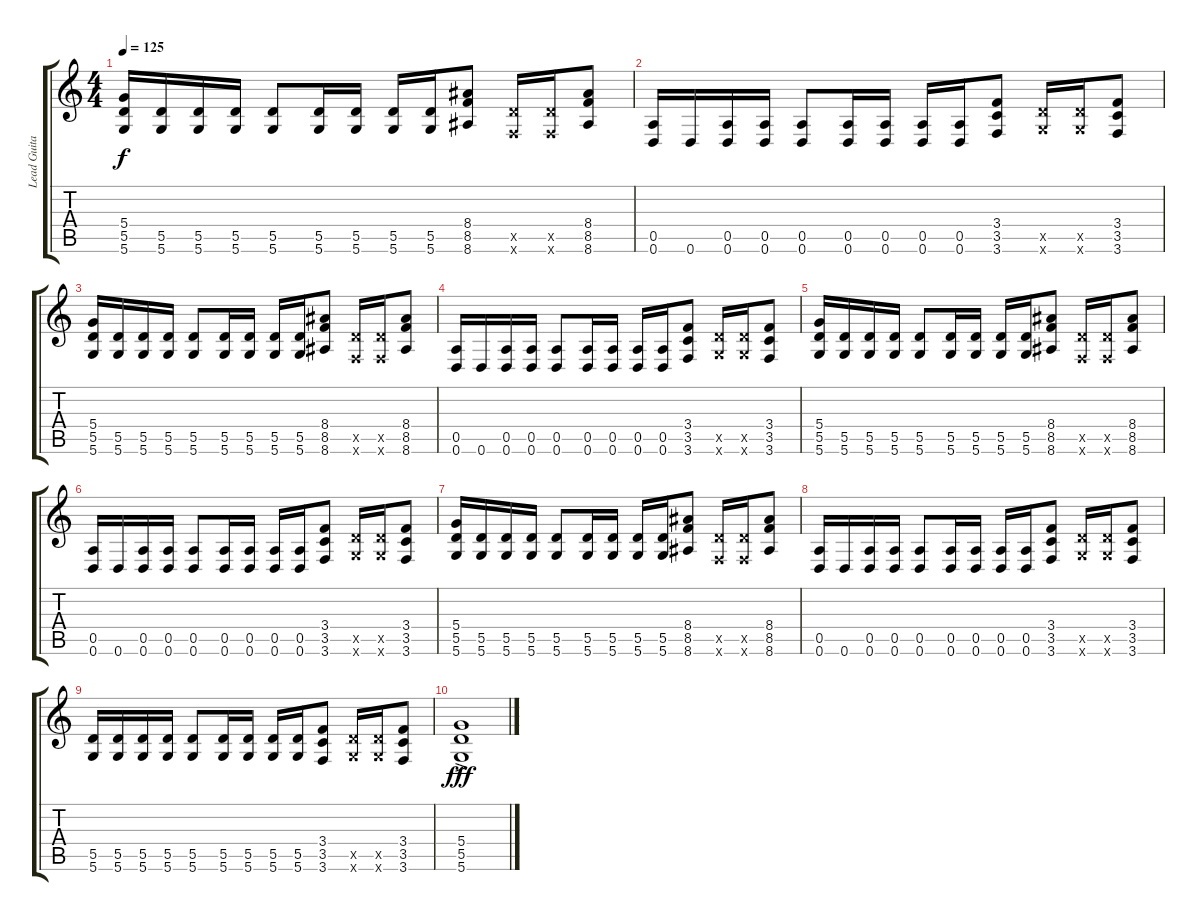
\track ("Lead Guitar (Richard)" "Lead Guita") {instrument distortionguitar}
\staff {score tabs}
\tuning (E4 B3 G3 D3 A2 D2) {hide}
\ts (4 4)
\tempo 125
\clef g2
\ks c
(5.4 5.5 5.6).16{dy f} (5.5 5.6).16 (5.5 5.6).16 (5.5 5.6).16 (5.5 5.6).8 (5.5 5.6).16 (5.5 5.6).16 (5.5 5.6).16 (5.5 5.6).16 (8.4 8.5 8.6).8 (5.5{x} 3.6{x}).16 (5.5{x} 3.6{x}).16 (8.4 8.5 8.6).8 |
(0.5 0.6).16 0.6.16 (0.5 0.6).16 (0.5 0.6).16 (0.5 0.6).8 (0.5 0.6).16 (0.5 0.6).16 (0.5 0.6).16 (0.5 0.6).16 (3.4 3.5 3.6).8 (5.5{x} 5.6{x}).16 (5.5{x} 5.6{x}).16 (3.4 3.5 3.6).8 |
(5.4 5.5 5.6).16 (5.5 5.6).16 (5.5 5.6).16 (5.5 5.6).16 (5.5 5.6).8 (5.5 5.6).16 (5.5 5.6).16 (5.5 5.6).16 (5.5 5.6).16 (8.4 8.5 8.6).8 (5.5{x} 3.6{x}).16 (5.5{x} 3.6{x}).16 (8.4 8.5 8.6).8 |
(0.5 0.6).16 0.6.16 (0.5 0.6).16 (0.5 0.6).16 (0.5 0.6).8 (0.5 0.6).16 (0.5 0.6).16 (0.5 0.6).16 (0.5 0.6).16 (3.4 3.5 3.6).8 (5.5{x} 5.6{x}).16 (5.5{x} 5.6{x}).16 (3.4 3.5 3.6).8 |
(5.4 5.5 5.6).16 (5.5 5.6).16 (5.5 5.6).16 (5.5 5.6).16 (5.5 5.6).8 (5.5 5.6).16 (5.5 5.6).16 (5.5 5.6).16 (5.5 5.6).16 (8.4 8.5 8.6).8 (5.5{x} 3.6{x}).16 (5.5{x} 3.6{x}).16 (8.4 8.5 8.6).8 |
(0.5 0.6).16 0.6.16 (0.5 0.6).16 (0.5 0.6).16 (0.5 0.6).8 (0.5 0.6).16 (0.5 0.6).16 (0.5 0.6).16 (0.5 0.6).16 (3.4 3.5 3.6).8 (5.5{x} 5.6{x}).16 (5.5{x} 5.6{x}).16 (3.4 3.5 3.6).8 |
(5.4 5.5 5.6).16 (5.5 5.6).16 (5.5 5.6).16 (5.5 5.6).16 (5.5 5.6).8 (5.5 5.6).16 (5.5 5.6).16 (5.5 5.6).16 (5.5 5.6).16 (8.4 8.5 8.6).8 (5.5{x} 3.6{x}).16 (5.5{x} 3.6{x}).16 (8.4 8.5 8.6).8 |
(0.5 0.6).16 0.6.16 (0.5 0.6).16 (0.5 0.6).16 (0.5 0.6).8 (0.5 0.6).16 (0.5 0.6).16 (0.5 0.6).16 (0.5 0.6).16 (3.4 3.5 3.6).8 (5.5{x} 5.6{x}).16 (5.5{x} 5.6{x}).16 (3.4 3.5 3.6).8 |
(5.5 5.6).16 (5.5 5.6).16 (5.5 5.6).16 (5.5 5.6).16 (5.5 5.6).8 (5.5 5.6).16 (5.5 5.6).16 (5.5 5.6).16 (5.5 5.6).16 (3.4 3.5 3.6).8 (5.5{x} 5.6{x}).16 (5.5{x} 5.6{x}).16 (3.4 3.5 3.6).8 |
(5.4 5.5{ac} 5.6).1{dy fff}
